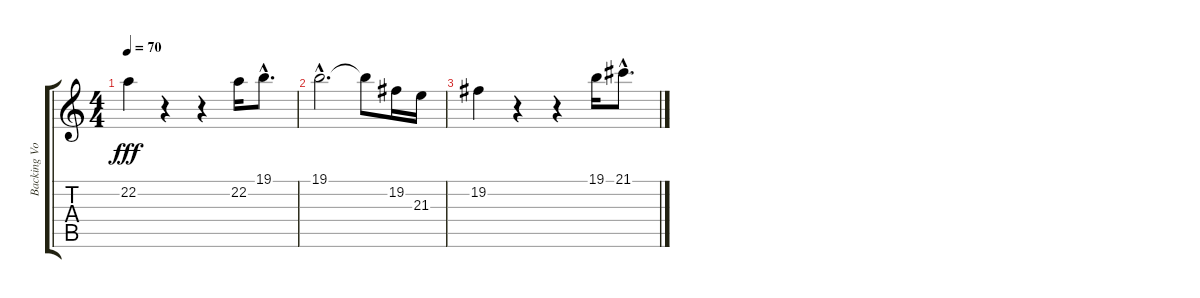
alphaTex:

\track ("Backing Vocals" "Backing Vo") {instrument recorder}
\staff {score tabs}
\tuning (E4 B3 G3 D3 A2 E2) {hide}
\ts (4 4)
\tempo 70
\clef g2
\ks c
22.2.4{dy fff} r.4 r.4 22.2.16 19.1{hac}.8{d} |
19.1{hac}.2{d} 19.1{t}.8 19.2.16 21.3.16 |
19.2.4 r.4 r.4 19.1.16 21.1{hac}.8{d}
